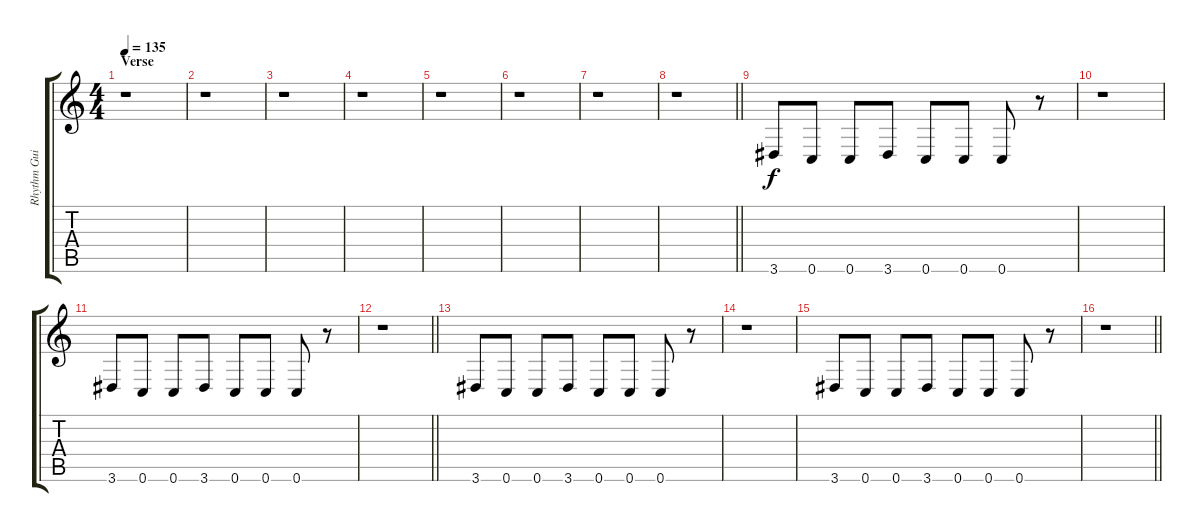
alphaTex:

\track ("Rhythm Guitar" "Rhythm Gui") {instrument distortionguitar}
\staff {score tabs}
\tuning (D4 A3 F3 C3 G2 C2) {hide}
\ts (4 4)
\section ("" "Verse")
\tempo 135
\clef g2
\ks c
r.1{dy f} |
r.1 |
r.1 |
r.1 |
r.1 |
r.1 |
r.1 |
\barLineRight lightlight
r.1 |
3.6.8 0.6.8 0.6.8 3.6.8 0.6.8 0.6.8 0.6.8 r.8 |
r.1 |
3.6.8 0.6.8 0.6.8 3.6.8 0.6.8 0.6.8 0.6.8 r.8 |
\barLineRight lightlight
r.1 |
3.6.8 0.6.8 0.6.8 3.6.8 0.6.8 0.6.8 0.6.8 r.8 |
r.1 |
3.6.8 0.6.8 0.6.8 3.6.8 0.6.8 0.6.8 0.6.8 r.8 |
\barLineRight lightlight
r.1
